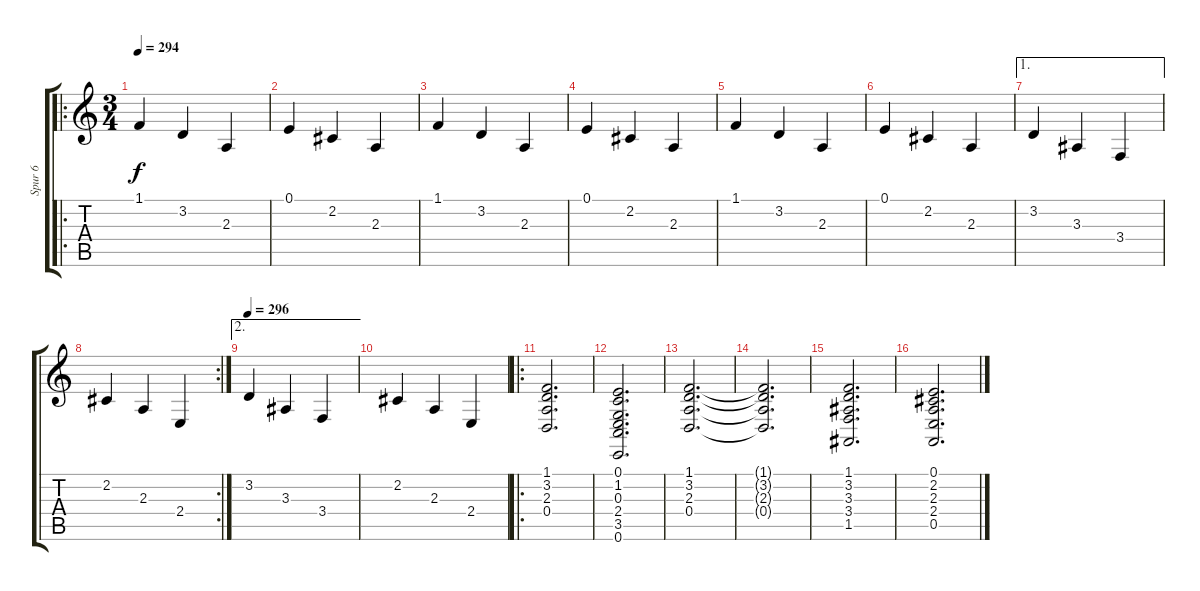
\track ("Spur 6" "Spur 6") {instrument synthstrings2}
\staff {score tabs}
\tuning (E4 B3 G3 D3 A2 E2) {hide}
\ro
\ts (3 4)
\tempo 294
\clef g2
\ks c
1.1.4{dy f} 3.2.4 2.3.4 |
0.1.4 2.2.4 2.3.4 |
1.1.4 3.2.4 2.3.4 |
0.1.4 2.2.4 2.3.4 |
1.1.4 3.2.4 2.3.4 |
0.1.4 2.2.4 2.3.4 |
\ae 1
3.2.4 3.3.4 3.4.4 |
\rc 2
2.2.4 2.3.4 2.4.4 |
\ae 2
\tempo 296
3.2.4 3.3.4 3.4.4 |
2.2.4 2.3.4 2.4.4 |
\ro
(1.1 3.2 2.3 0.4).2{d} |
(0.1 1.2 0.3 2.4 3.5 0.6).2{d} |
(1.1 3.2 2.3 0.4).2{d} |
(1.1{t} 3.2{t} 2.3{t} 0.4{t}).2{d} |
(1.1 3.2 3.3 3.4 1.5).2{d} |
(0.1 2.2 2.3 2.4 0.5).2{d}
